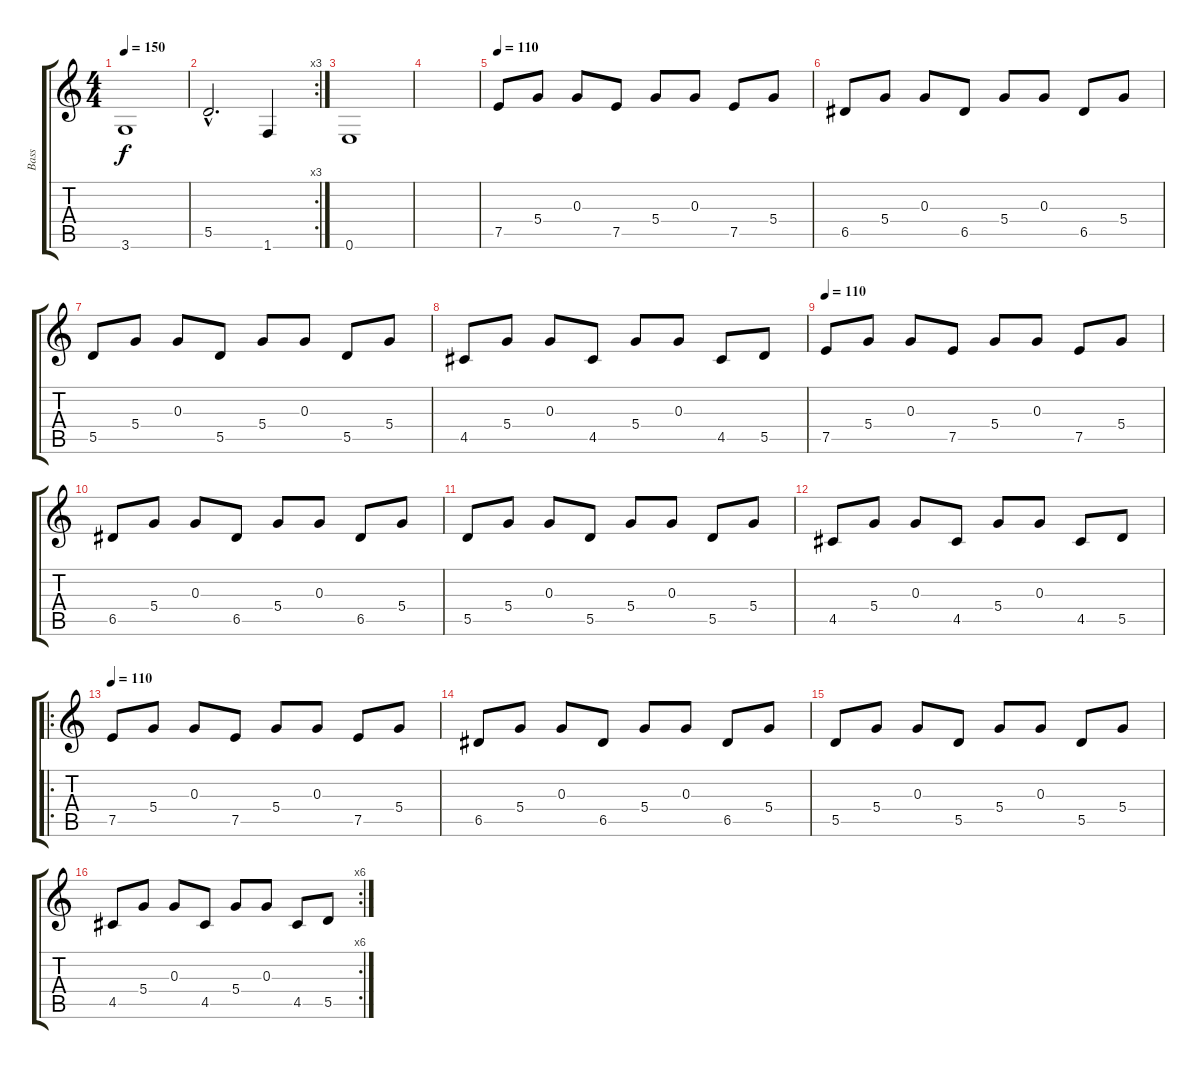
\track ("Bass" "Bass") {instrument electricbassfinger}
\staff {score tabs}
\tuning (E4 B3 G3 D3 A2 E2) {hide}
\ts (4 4)
\tempo 150
\clef g2
\ks c
3.6.1{dy f} |
\rc 3
5.5{hac}.2{d} 1.6.4 |
0.6.1 |
|
\tempo 110
7.5.8{instrument electricguitarclean} 5.4.8 0.3.8 7.5.8 5.4.8 0.3.8 7.5.8 5.4.8 |
6.5.8 5.4.8 0.3.8 6.5.8 5.4.8 0.3.8 6.5.8 5.4.8 |
5.5.8 5.4.8 0.3.8 5.5.8 5.4.8 0.3.8 5.5.8 5.4.8 |
4.5.8 5.4.8 0.3.8 4.5.8 5.4.8 0.3.8 4.5.8 5.5.8 |
\tempo 110
7.5.8{instrument electricguitarclean} 5.4.8 0.3.8 7.5.8 5.4.8 0.3.8 7.5.8 5.4.8 |
6.5.8 5.4.8 0.3.8 6.5.8 5.4.8 0.3.8 6.5.8 5.4.8 |
5.5.8 5.4.8 0.3.8 5.5.8 5.4.8 0.3.8 5.5.8 5.4.8 |
4.5.8 5.4.8 0.3.8 4.5.8 5.4.8 0.3.8 4.5.8 5.5.8 |
\ro
\tempo 110
7.5.8{instrument electricguitarclean} 5.4.8 0.3.8 7.5.8 5.4.8 0.3.8 7.5.8 5.4.8 |
6.5.8 5.4.8 0.3.8 6.5.8 5.4.8 0.3.8 6.5.8 5.4.8 |
5.5.8 5.4.8 0.3.8 5.5.8 5.4.8 0.3.8 5.5.8 5.4.8 |
\rc 6
4.5.8 5.4.8 0.3.8 4.5.8 5.4.8 0.3.8 4.5.8 5.5.8
